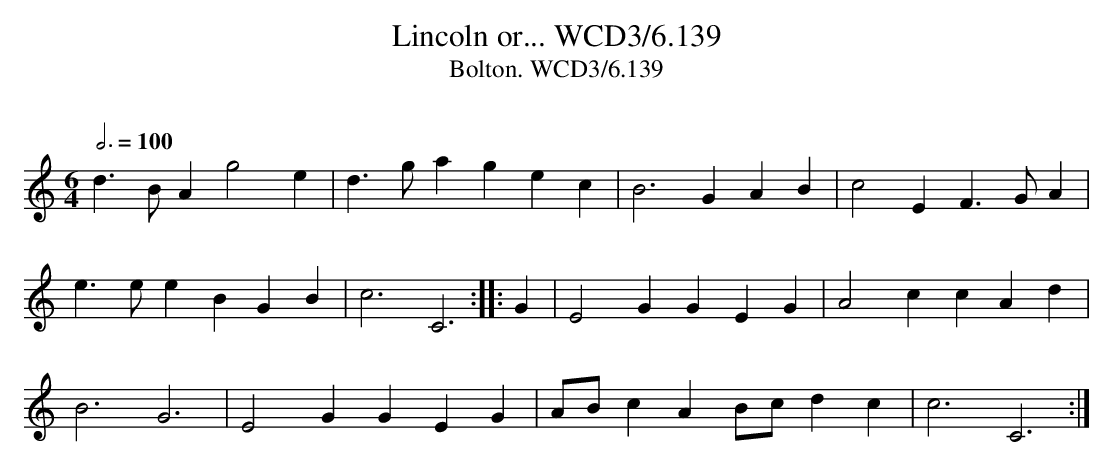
X:1
T:Lincoln or... WCD3/6.139
O:
T:Bolton. WCD3/6.139
M:6/4
L:1/4
Q:3/4=100
K:C
d3/ B/ A g2 e|d3/ g/ a gec|B3 GAB|c2 E F3/ G/ A|
e3/ e/ e BGB|c3 C3::G|E2 G GEG|A2 c cAd|
B3 G3|E2 G GEG|A/B/ cA B/c/ dc|c3 C3:|
